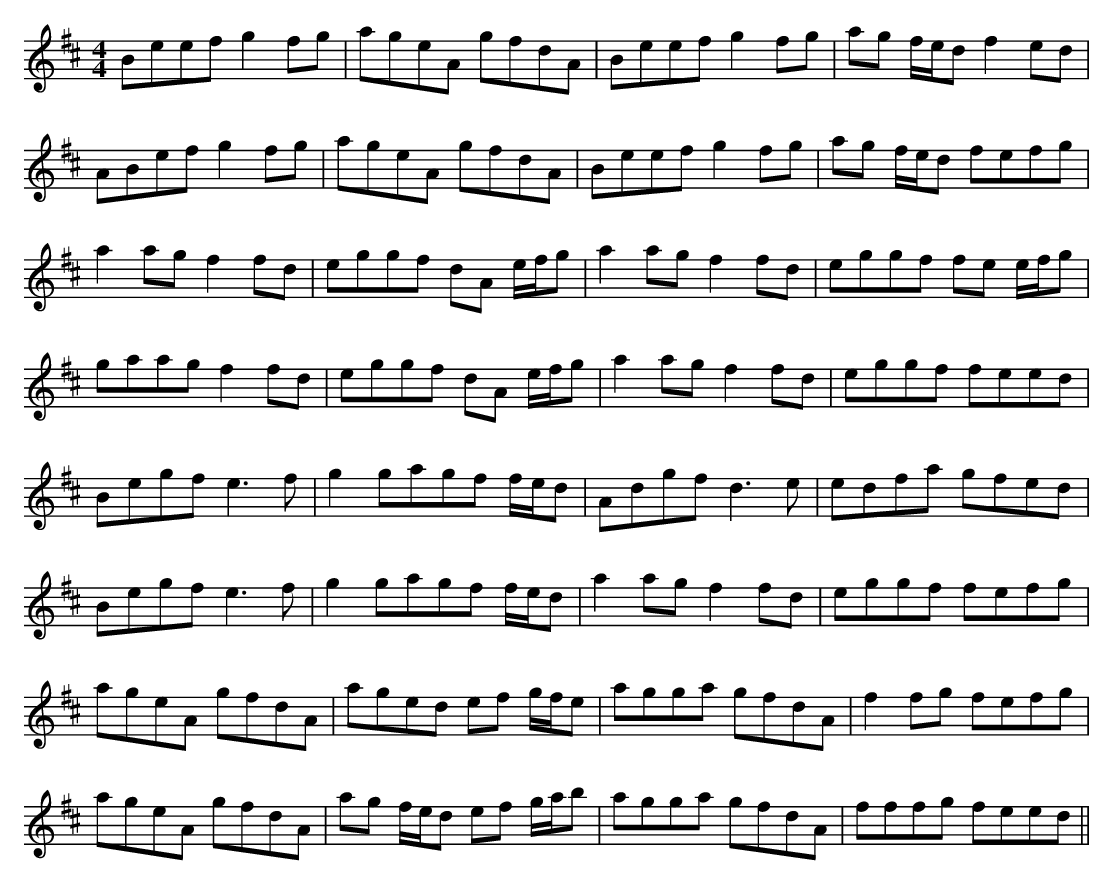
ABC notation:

X:1
M:4/4
K:Edor
Beef g2 fg|ageA gfdA|Beef g2 fg|ag f/e/d f2 ed|
ABef g2 fg|ageA gfdA|Beef g2 fg|ag f/e/d fefg|
a2 ag f2 fd|eggf dA e/f/g|a2 ag f2 fd|eggf fe e/f/g|
gaag f2 fd|eggf dA e/f/g|a2 ag f2 fd|eggf feed|
Begf e2> f2|g2 gagf f/e/d|Adgf d2> e2|edfa gfed|
Begf e2> f2|g2 gagf f/e/d|a2 ag f2 fd|eggf fefg|
ageA gfdA|aged ef g/f/e|agga gfdA|f2 fg fefg|
ageA gfdA|ag f/e/d ef g/a/b|agga gfdA|fffg feed||
